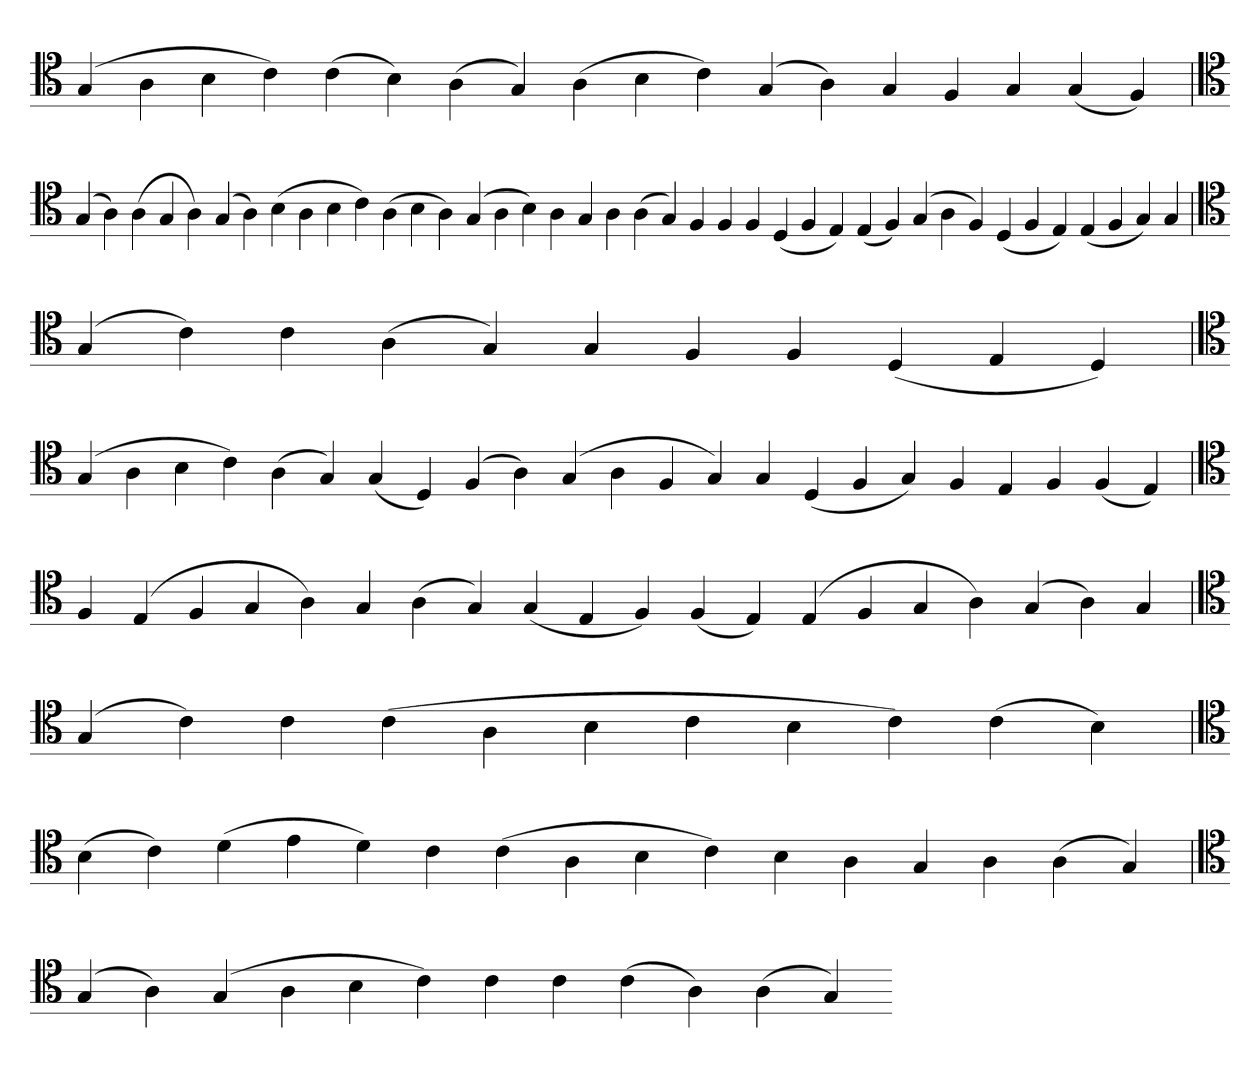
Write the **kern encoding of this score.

**kern
*part1
*staff1
*clefC4
=
(4G
4A
4B
4c)
(4c
4B)
(4A
4G)
(4A
4B
4c)
(4G
4A)
4G
4F
4G
(4G
4F)
='
*clefC4
(4G
4A)
(4A
4G
4A)
(4G
4A)
(4B
4A
4B
4c)
(4A
4B
4A)
(4G
4A
4B)
4A
4G
4A
(4A
4G)
4F
4F
4F
(4D
4F
4E)
(4E
4F)
(4G
4A
4F)
(4D
4F
4E)
(4E
4F
4G)
4G
=`
*clefC4
(4G
4c)
4c
(4A
4G)
4G
4F
4F
(4D
4E
4D)
='
*clefC4
(4G
4A
4B
4c)
(4A
4G)
(4G
4D)
(4F
4A)
(4G
4A
4F
4G)
4G
(4D
4F
4G)
4F
4E
4F
(4F
4E)
='
*clefC4
4F
(4E
4F
4G
4A)
4G
(4A
4G)
(4G
4E
4F)
(4F
4E)
(4E
4F
4G
4A)
(4G
4A)
4G
=
*clefC4
(4G
4c)
4c
(4c
4A
4B
4c
4B
4c)
(4c
4B)
=`
*clefC4
(4B
4c)
(4d
4e
4d)
4c
(4c
4A
4B
4c)
4B
4A
4G
4A
(4A
4G)
='
*clefC4
(4G
4A)
(4G
4A
4B
4c)
4c
4c
(4c
4A)
(4A
4G)
=-
*-
